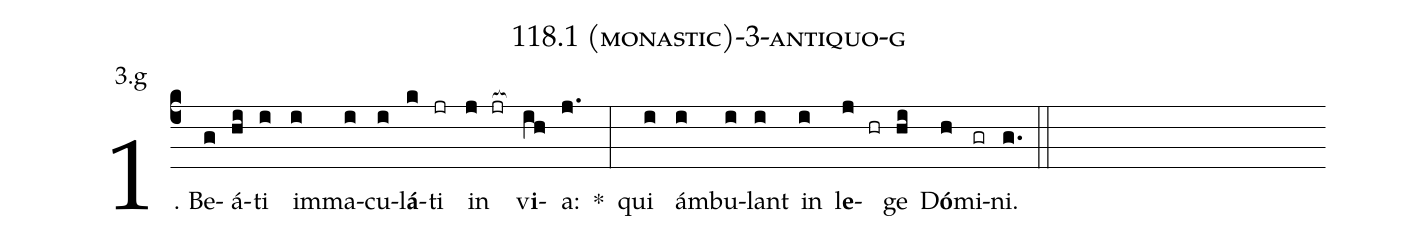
name: 118.1 (monastic)-3-antiquo-g;
annotation: 3.g;
%%
(c4)1. Be(g)á(hi)ti(i) im(i)ma(i)cu(i)l<b>á</b>(k)ti(jr) in(j jr[ocb:1{]) v<b>i</b>(ih[ocb:0}])a:(j.) *(:) qui(i) ám(i)bu(i)lant(i) in(i) l<b>e</b>(j hr)ge(hi) D<b>ó</b>(h)mi(gr)ni.(g.) (::)
